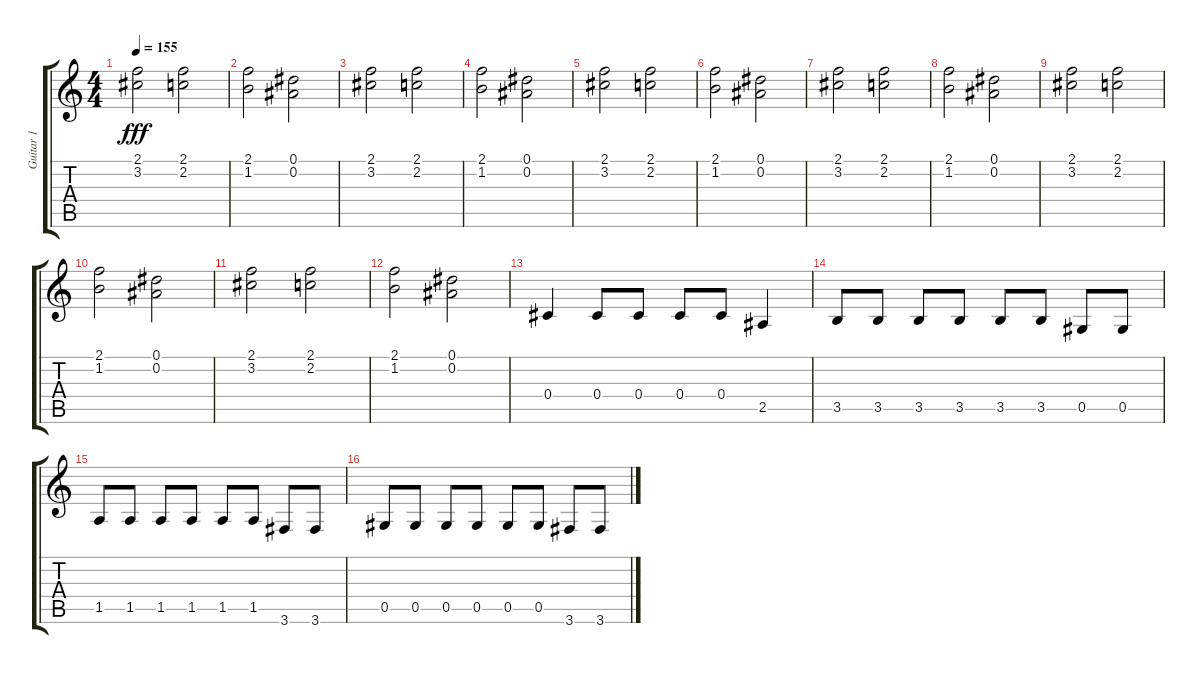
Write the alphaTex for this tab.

\track ("Guitar 1" "Guitar 1") {instrument electricguitarclean}
\staff {score tabs}
\tuning (Eb4 Bb3 Gb3 Db3 Ab2 Eb2) {hide}
\ts (4 4)
\tempo 155
\clef g2
\ks c
(2.1 3.2).2{dy fff} (2.1 2.2).2 |
(2.1 1.2).2 (0.1 0.2).2 |
(2.1 3.2).2 (2.1 2.2).2 |
(2.1 1.2).2 (0.1 0.2).2 |
(2.1 3.2).2 (2.1 2.2).2 |
(2.1 1.2).2 (0.1 0.2).2 |
(2.1 3.2).2 (2.1 2.2).2 |
(2.1 1.2).2 (0.1 0.2).2 |
(2.1 3.2).2 (2.1 2.2).2 |
(2.1 1.2).2 (0.1 0.2).2 |
(2.1 3.2).2 (2.1 2.2).2 |
(2.1 1.2).2 (0.1 0.2).2 |
0.4.4 0.4.8 0.4.8 0.4.8 0.4.8 2.5.4 |
3.5.8 3.5.8 3.5.8 3.5.8 3.5.8 3.5.8 0.5.8 0.5.8 |
1.5.8 1.5.8 1.5.8 1.5.8 1.5.8 1.5.8 3.6.8 3.6.8 |
0.5.8 0.5.8 0.5.8 0.5.8 0.5.8 0.5.8 3.6.8 3.6.8
